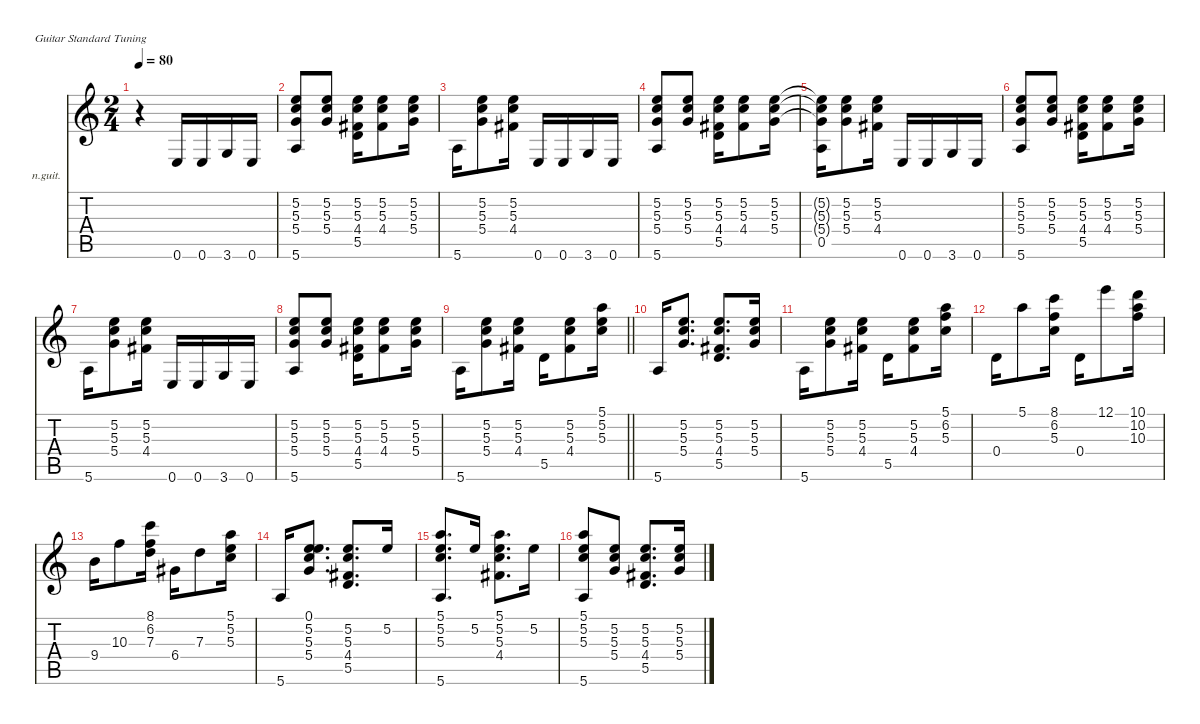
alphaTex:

\hideDynamics
\bracketExtendMode nobrackets
\firstSystemTrackNameOrientation horizontal
\otherSystemsTrackNameOrientation horizontal
\track ("Cimmento DE�" "n.guit.") {instrument acousticguitarnylon}
\staff {score tabs}
\tuning (E4 B3 G3 D3 A2 E2)
\ts (2 4)
\tempo 80
\clef g2
\ks aminor
r.4{dy mf instrument acousticguitarnylon beam Down} 0.6.16{beam Up} 0.6.16{beam Up} 3.6.16{beam Up} 0.6.16{beam Up} |
(5.2 5.3 5.4 5.6).8{beam Up} (5.2 5.3 5.4).8{beam Up} (5.5 4.4{acc #} 5.3 5.2).16{beam Down} (4.4{acc #} 5.3 5.2).8{beam Down} (5.2 5.3 5.4).16{beam Down} |
5.6.16{beam Down} (5.2 5.3 5.4).8{beam Down} (4.4{acc #} 5.2 5.3).16{beam Down} 0.6.16{beam Up} 0.6.16{beam Up} 3.6.16{beam Up} 0.6.16{beam Up} |
(5.2 5.3 5.4 5.6).8{beam Up} (5.2 5.3 5.4).8{beam Up} (5.5 4.4{acc #} 5.3 5.2).16{beam Down} (4.4{acc #} 5.3 5.2).8{beam Down} (5.2 5.3 5.4).16{beam Down} |
(0.5 5.3{t} 5.2{t} 5.4{t}).16{beam Down} (5.2 5.3 5.4).8{beam Down} (4.4{acc #} 5.3 5.2).16{beam Down} 0.6.16{beam Up} 0.6.16{beam Up} 3.6.16{beam Up} 0.6.16{beam Up} |
(5.2 5.3 5.4 5.6).8{beam Up} (5.2 5.3 5.4).8{beam Up} (5.5 4.4{acc #} 5.3 5.2).16{beam Down} (4.4{acc #} 5.3 5.2).8{beam Down} (5.2 5.3 5.4).16{beam Down} |
5.6.16{beam Down} (5.2 5.3 5.4).8{beam Down} (4.4{acc #} 5.2 5.3).16{beam Down} 0.6.16{beam Up} 0.6.16{beam Up} 3.6.16{beam Up} 0.6.16{beam Up} |
(5.2 5.3 5.4 5.6).8{beam Up} (5.2 5.3 5.4).8{beam Up} (5.5 4.4{acc #} 5.3 5.2).16{beam Down} (4.4{acc #} 5.3 5.2).8{beam Down} (5.2 5.3 5.4).16{beam Down} |
\barLineRight lightlight
5.6.16{beam Down} (5.2 5.3 5.4).8{beam Down} (4.4{acc #} 5.2 5.3).16{beam Down} 5.5.16{beam Down} (4.4{acc #} 5.3 5.2).8{beam Down} (5.3 5.2 5.1).16{beam Down} |
5.6.16{beam Up} (5.2 5.3 5.4).8{d beam Up} (5.5 4.4{acc #} 5.2 5.3).8{d beam Up} (5.2 5.3 5.4).16{beam Up} |
5.6.16{beam Down} (5.2 5.3 5.4).8{beam Down} (4.4{acc #} 5.2 5.3).16{beam Down} 5.5.16{beam Down} (5.2 5.3 4.4{acc #}).8{beam Down} (5.3 6.2 5.1).16{beam Down} |
0.4.16{beam Down} 5.1.8{beam Down} (5.3 6.2 8.1).16{beam Down} 0.4.16{beam Down} 12.1.8{beam Down} (10.3 10.2 10.1).16{beam Down} |
9.4.16{beam Down} 10.3.8{beam Down} (6.2 7.3 8.1).16{beam Down} 6.4{acc #}.16{beam Down} 7.3.8{beam Down} (5.3 5.2 5.1).16{beam Down} |
5.6.16{beam Up} (0.1 5.2 5.3 5.4).8{d beam Up} (5.5 4.4{acc #} 5.2 5.3).8{d beam Up} 5.2.16{beam Up} |
(5.1 5.2 5.3 5.6).8{d beam Up} 5.2.16{beam Up} (5.1 5.2 5.3 4.4{acc #}).8{d beam Down} 5.2.16{beam Down} |
(5.1 5.2 5.3 5.6).8{beam Up} (5.2 5.3 5.4).8{beam Up} (5.2 5.3 4.4{acc #} 5.5).8{d beam Up} (5.2 5.3 5.4).16{beam Up}
